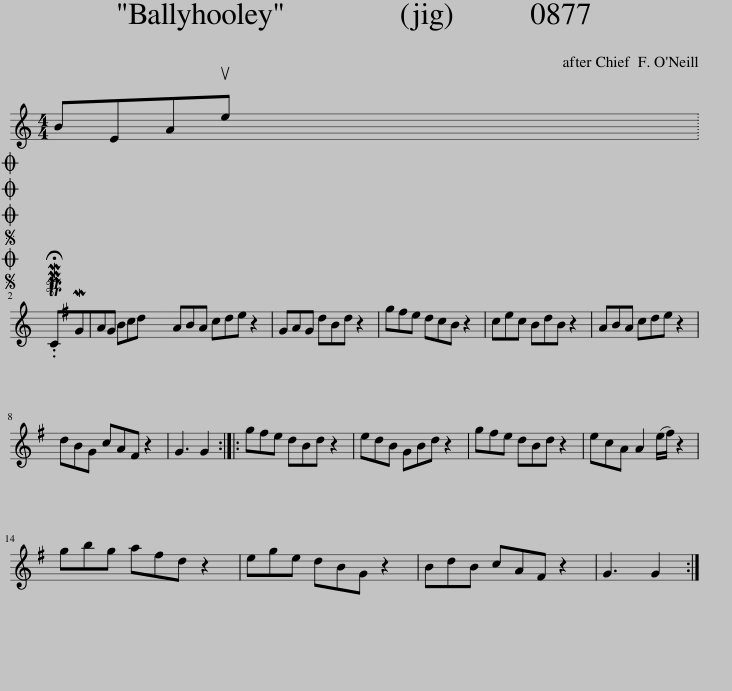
X:1
L:1/8
M:4/4
I:linebreak $
K:C
V:1 treble
V:1
 BEAue x2002 |$SOSOOO .!fermata!PMTCMGAG Bcd | ABA cde z2 | GAG dBd z2 | g^fe dcB z2 | %5
 cec BdB z2 | ABA cde z2 |$ dBG cA^F z2 | G3 G2 :: g^fe dBd z2 | %10
 edB GBd z2 | g^fe dBd z2 | ecA A2 (e/^f/) z2 |$ gbg a^fd z2 | ege dBG z2 | %15
 BdB cA^F z2 | G3 G2 :| %17
